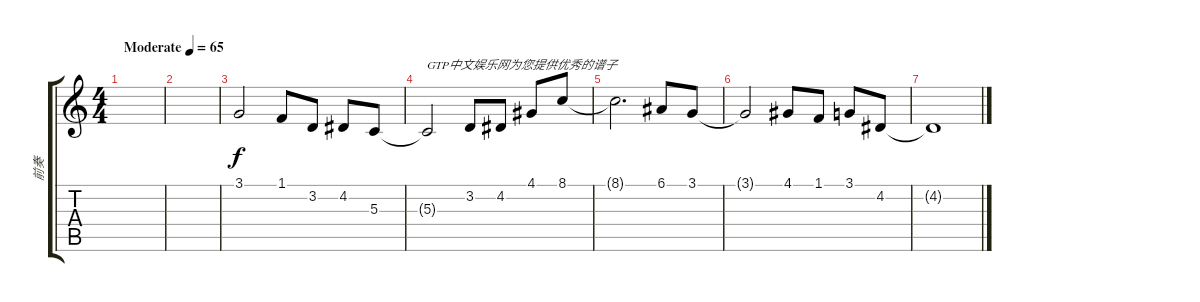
\track ("前奏" "前奏") {instrument flute}
\staff {score tabs}
\tuning (E4 B3 G3 D3 A2 E2) {hide}
\ts (4 4)
\tempo (65 "Moderate")
\clef g2
\ks c
|
|
3.1.2 1.1.8 3.2.8 4.2.8 5.3.8 |
5.3{t}.2{txt "GTP中文娱乐网为您提供优秀的谱子"} 3.2.8 4.2.8 4.1.8 8.1.8 |
8.1{t}.2{d} 6.1.8 3.1.8 |
3.1{t}.2 4.1.8 1.1.8 3.1.8 4.2.8 |
4.2{t}.1
